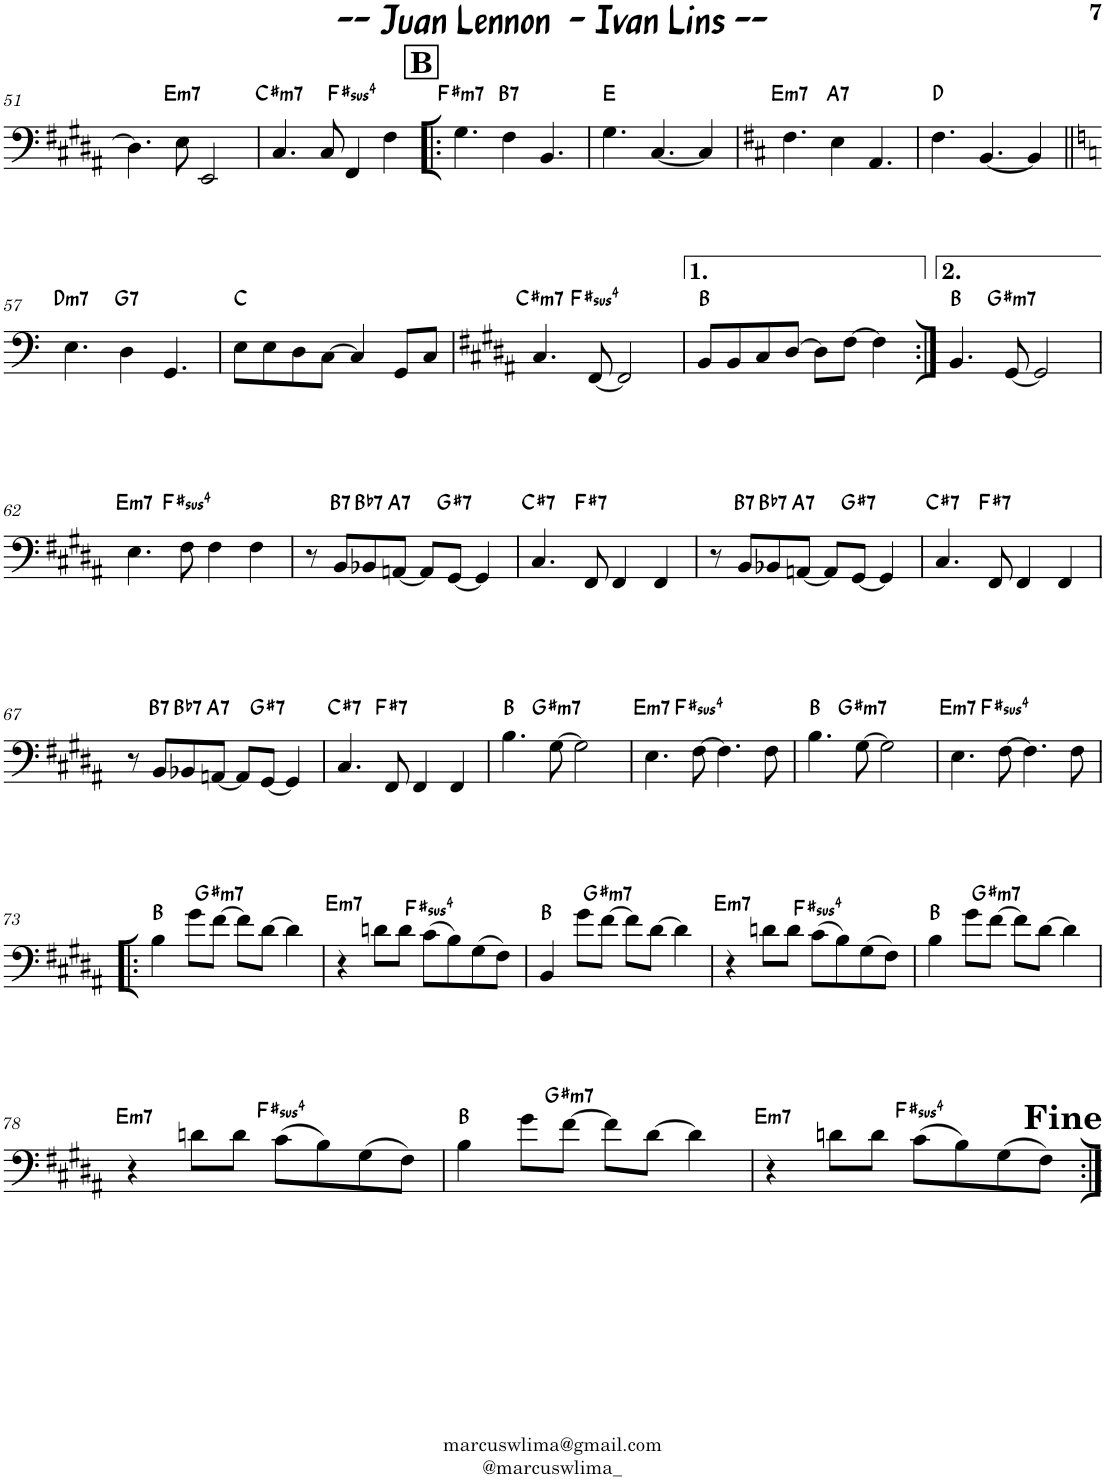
**kern	**harte
*part1	*part1
*staff1	*
*I"Contra Baixo	*
*I'C. B.	*
!!LO:PB:g=z
*clefF4	*
*Trd7c12	*
*k[f#c#g#d#a#]	*
*M4/4	*
=51	=51
4.D#\]	.
!	!LO:H:kt=m7
8E\	E:min7
2EE/	.
=52	=52
!	!LO:H:kt=m7
4.C#/	C#:min7
8C#/	.
!	!LO:H:kt=4
4FF#/	F#:sus4
4F#\	.
!!LO:REH:place=s1:a:B:cj:fs=14:t=B
=53!|:	=53!|:
!	!LO:H:kt=m7
4.G#\	F#:min7
!	!LO:H:kt=7
4F#\	B:7
4.BB/	.
=54	=54
4.G#\	E:maj
[4.C#/	.
4C#/]	.
=55	=55
*k[f#c#]	*
!	!LO:H:kt=m7
4.F#\	E:min7
!	!LO:H:kt=7
4E\	A:7
4.AA/	.
=56	=56
4.F#\	D:maj
[4.BB/	.
4BB/]	.
!!LO:LB:g=z
=57||	=57||
*k[]	*
!	!LO:H:kt=m7
4.E\	D:min7
!	!LO:H:kt=7
4D\	G:7
4.GG/	.
=58	=58
8E\L	C:maj
8E\	.
8D\	.
[8C\J	.
4C/]	.
8GG/L	.
8C/J	.
=59	=59
*k[f#c#g#d#a#]	*
!	!LO:H:kt=m7
4.C#/	C#:min7
!	!LO:H:kt=4
[8FF#/	F#:sus4
2FF#/]	.
=60	=60
8BB/L	B:maj
8BB/	.
8C#/	.
[8D#/J	.
8D#\L]	.
[8F#\J	.
4F#\]	.
=61:|!	=61:|!
4.BB/	B:maj
!	!LO:H:kt=m7
[8GG#/	G#:min7
2GG#/]	.
!!LO:LB:g=z
=62	=62
!	!LO:H:kt=m7
4.E\	E:min7
!	!LO:H:kt=4
8F#\	F#:sus4
4F#\	.
4F#\	.
=63	=63
8r	.
!	!LO:H:kt=7
8BB/L	B:7
!	!LO:H:kt=7
8BB-X/	Bb:7
!	!LO:H:kt=7
[8AAn/J	A:7
8AA/L]	.
!	!LO:H:kt=7
[8GG#/J	G#:7
4GG#/]	.
=64	=64
!	!LO:H:kt=7
4.C#/	C#:7
!	!LO:H:kt=7
8FF#/	F#:7
4FF#/	.
4FF#/	.
=65	=65
8r	.
!	!LO:H:kt=7
8BB/L	B:7
!	!LO:H:kt=7
8BB-X/	Bb:7
!	!LO:H:kt=7
[8AAn/J	A:7
8AA/L]	.
!	!LO:H:kt=7
[8GG#/J	G#:7
4GG#/]	.
=66	=66
!	!LO:H:kt=7
4.C#/	C#:7
!	!LO:H:kt=7
8FF#/	F#:7
4FF#/	.
4FF#/	.
!!LO:LB:g=z
=67	=67
8r	.
!	!LO:H:kt=7
8BB/L	B:7
!	!LO:H:kt=7
8BB-X/	Bb:7
!	!LO:H:kt=7
[8AAn/J	A:7
8AA/L]	.
!	!LO:H:kt=7
[8GG#/J	G#:7
4GG#/]	.
=68	=68
!	!LO:H:kt=7
4.C#/	C#:7
!	!LO:H:kt=7
8FF#/	F#:7
4FF#/	.
4FF#/	.
=69	=69
4.B\	B:maj
!	!LO:H:kt=m7
[8G#\	G#:min7
2G#\]	.
=70	=70
!	!LO:H:kt=m7
4.E\	E:min7
!	!LO:H:kt=4
[8F#\	F#:sus4
4.F#\]	.
8F#\	.
=71	=71
4.B\	B:maj
!	!LO:H:kt=m7
[8G#\	G#:min7
2G#\]	.
=72	=72
!	!LO:H:kt=m7
4.E\	E:min7
!	!LO:H:kt=4
[8F#\	F#:sus4
4.F#\]	.
8F#\	.
!!LO:LB:g=z
=73!|:	=73!|:
4B\	B:maj
8g#\L	.
!	!LO:H:kt=m7
[8f#\J	G#:min7
8f#\L]	.
[8d#\J	.
4d#\]	.
=74	=74
!	!LO:H:kt=m7
4r	E:min7
8dn\L	.
8d\J	.
!	!LO:H:kt=4
(8c#\L	F#:sus4
8B\)	.
(8G#\	.
8F#\J)	.
=75	=75
4BB/	B:maj
8g#\L	.
!	!LO:H:kt=m7
[8f#\J	G#:min7
8f#\L]	.
[8d#\J	.
4d#\]	.
=76	=76
!	!LO:H:kt=m7
4r	E:min7
8dn\L	.
8d\J	.
!	!LO:H:kt=4
(8c#\L	F#:sus4
8B\)	.
(8G#\	.
8F#\J)	.
=77	=77
4B\	B:maj
8g#\L	.
!	!LO:H:kt=m7
[8f#\J	G#:min7
8f#\L]	.
[8d#\J	.
4d#\]	.
!!LO:LB:g=z
=78	=78
!	!LO:H:kt=m7
4r	E:min7
8dn\L	.
8d\J	.
!	!LO:H:kt=4
(8c#\L	F#:sus4
8B\)	.
(8G#\	.
8F#\J)	.
=79	=79
4B\	B:maj
8g#\L	.
!	!LO:H:kt=m7
[8f#\J	G#:min7
8f#\L]	.
[8d#\J	.
4d#\]	.
=80	=80
4r	E:min7
8dn\L	.
8d\J	.
!	!LO:H:kt=4
(8c#\L	F#:sus4
8B\)	.
(8G#\	.
8F#\J)	.
!LO:TX:a:t=<b><font size="16"/>Fine</b>	!LO:H:kt=m7
=:|!	=:|!
*-	*-
